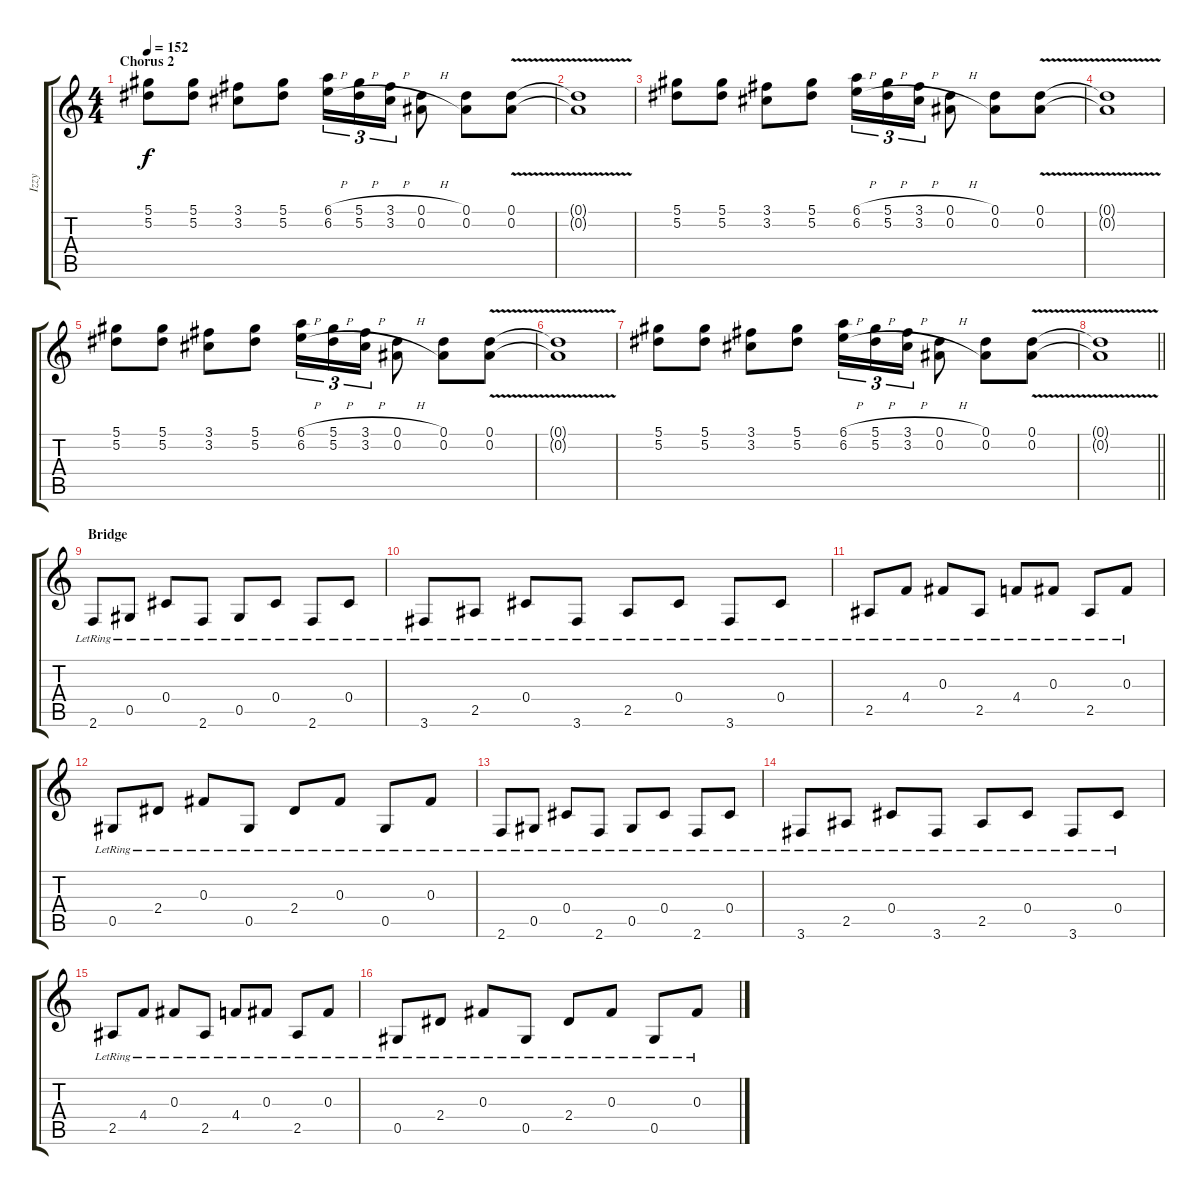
\track ("Izzy" "Izzy") {instrument overdrivenguitar}
\staff {score tabs}
\tuning (Eb4 Bb3 Gb3 Db3 Ab2 Eb2) {hide}
\ts (4 4)
\section ("" "Chorus 2")
\tempo 152
\clef g2
\ks c
(5.1 5.2).8{dy f} (5.1 5.2).8 (3.1 3.2).8 (5.1 5.2).8 (6.1{h} 6.2{h}).16{tu (3 2)} (5.1{h} 5.2{h}).16{tu (3 2)} (3.1{h} 3.2{h}).16{tu (3 2)} (0.1{h} 0.2{h}).8 (0.1 0.2).8 (0.1{v} 0.2{v}).8 |
(0.1{t} 0.2{t}).1 |
(5.1 5.2).8 (5.1 5.2).8 (3.1 3.2).8 (5.1 5.2).8 (6.1{h} 6.2{h}).16{tu (3 2)} (5.1{h} 5.2{h}).16{tu (3 2)} (3.1{h} 3.2{h}).16{tu (3 2)} (0.1{h} 0.2{h}).8 (0.1 0.2).8 (0.1{v} 0.2{v}).8 |
(0.1{t} 0.2{t}).1 |
(5.1 5.2).8 (5.1 5.2).8 (3.1 3.2).8 (5.1 5.2).8 (6.1{h} 6.2{h}).16{tu (3 2)} (5.1{h} 5.2{h}).16{tu (3 2)} (3.1{h} 3.2{h}).16{tu (3 2)} (0.1{h} 0.2{h}).8 (0.1 0.2).8 (0.1{v} 0.2{v}).8 |
(0.1{t} 0.2{t}).1 |
(5.1 5.2).8 (5.1 5.2).8 (3.1 3.2).8 (5.1 5.2).8 (6.1{h} 6.2{h}).16{tu (3 2)} (5.1{h} 5.2{h}).16{tu (3 2)} (3.1{h} 3.2{h}).16{tu (3 2)} (0.1{h} 0.2{h}).8 (0.1 0.2).8 (0.1{v} 0.2{v}).8 |
\barLineRight lightlight
(0.1{t} 0.2{t}).1 |
\section ("" "Bridge")
2.6{lr}.8{instrument electricguitarclean} 0.5{lr}.8 0.4{lr}.8 2.6{lr}.8 0.5{lr}.8 0.4{lr}.8 2.6{lr}.8 0.4{lr}.8 |
3.6{lr}.8 2.5{lr}.8 0.4{lr}.8 3.6{lr}.8 2.5{lr}.8 0.4{lr}.8 3.6{lr}.8 0.4{lr}.8 |
2.5{lr}.8 4.4{lr}.8 0.3{lr}.8 2.5{lr}.8 4.4{lr}.8 0.3{lr}.8 2.5{lr}.8 0.3{lr}.8 |
0.5{lr}.8 2.4{lr}.8 0.3{lr}.8 0.5{lr}.8 2.4{lr}.8 0.3{lr}.8 0.5{lr}.8 0.3{lr}.8 |
2.6{lr}.8{instrument electricguitarclean} 0.5{lr}.8 0.4{lr}.8 2.6{lr}.8 0.5{lr}.8 0.4{lr}.8 2.6{lr}.8 0.4{lr}.8 |
3.6{lr}.8 2.5{lr}.8 0.4{lr}.8 3.6{lr}.8 2.5{lr}.8 0.4{lr}.8 3.6{lr}.8 0.4{lr}.8 |
2.5{lr}.8 4.4{lr}.8 0.3{lr}.8 2.5{lr}.8 4.4{lr}.8 0.3{lr}.8 2.5{lr}.8 0.3{lr}.8 |
0.5{lr}.8 2.4{lr}.8 0.3{lr}.8 0.5{lr}.8 2.4{lr}.8 0.3{lr}.8 0.5{lr}.8 0.3{lr}.8
